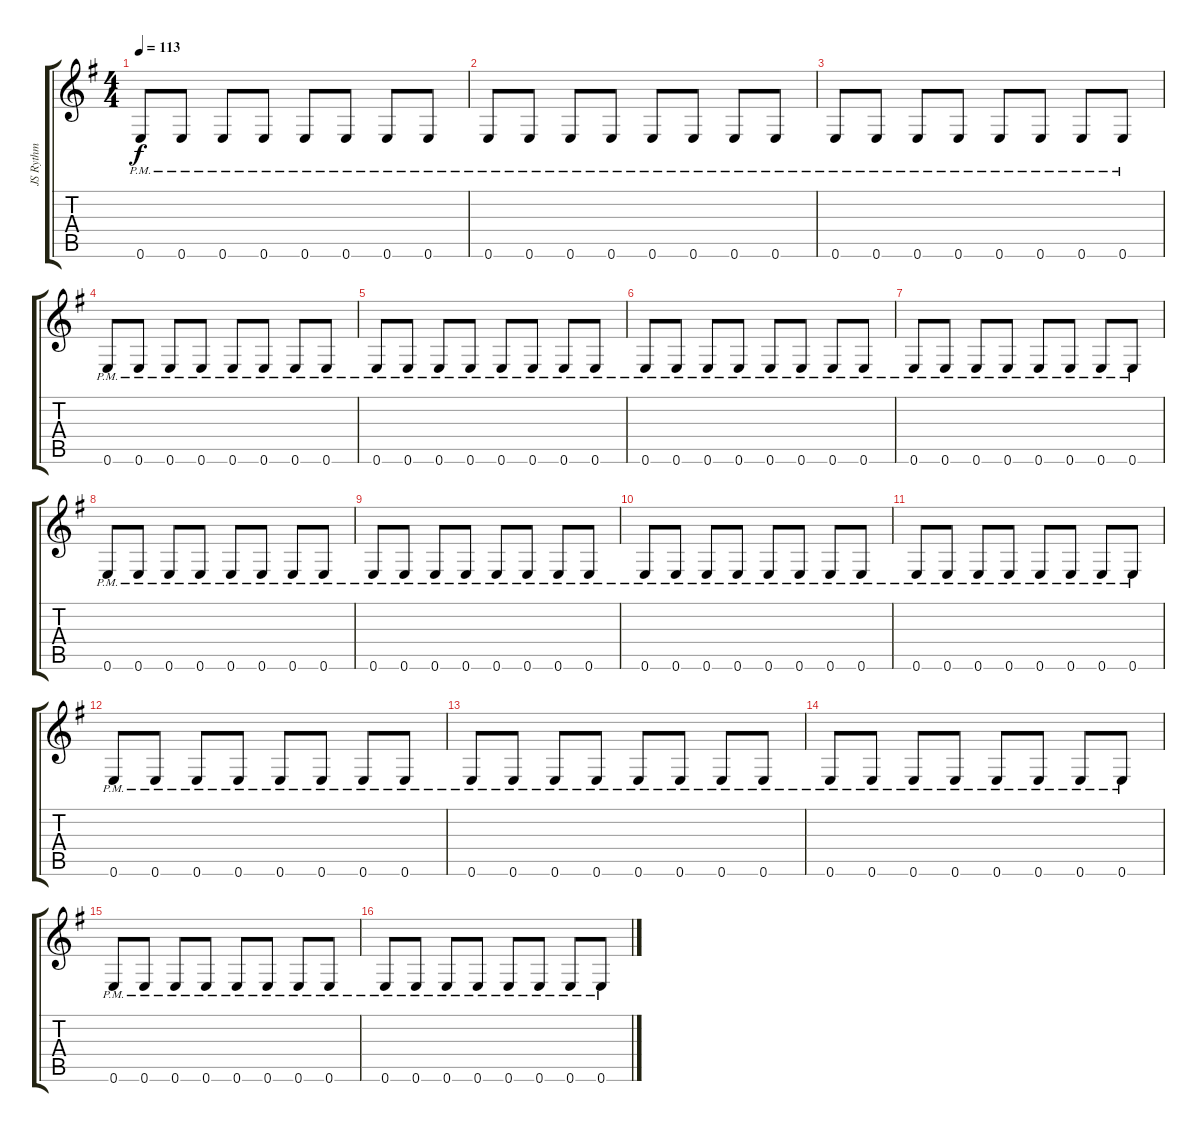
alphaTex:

\track ("JS Rythm" "JS Rythm") {instrument distortionguitar}
\staff {score tabs}
\tuning (E4 B3 G3 D3 A2 E2) {hide}
\ts (4 4)
\tempo 113
\clef g2
\ks g
0.6{pm}.8{dy f} 0.6{pm}.8 0.6{pm}.8 0.6{pm}.8 0.6{pm}.8 0.6{pm}.8 0.6{pm}.8 0.6{pm}.8 |
0.6{pm}.8 0.6{pm}.8 0.6{pm}.8 0.6{pm}.8 0.6{pm}.8 0.6{pm}.8 0.6{pm}.8 0.6{pm}.8 |
0.6{pm}.8 0.6{pm}.8 0.6{pm}.8 0.6{pm}.8 0.6{pm}.8 0.6{pm}.8 0.6{pm}.8 0.6{pm}.8 |
0.6{pm}.8 0.6{pm}.8 0.6{pm}.8 0.6{pm}.8 0.6{pm}.8 0.6{pm}.8 0.6{pm}.8 0.6{pm}.8 |
0.6{pm}.8 0.6{pm}.8 0.6{pm}.8 0.6{pm}.8 0.6{pm}.8 0.6{pm}.8 0.6{pm}.8 0.6{pm}.8 |
0.6{pm}.8 0.6{pm}.8 0.6{pm}.8 0.6{pm}.8 0.6{pm}.8 0.6{pm}.8 0.6{pm}.8 0.6{pm}.8 |
0.6{pm}.8 0.6{pm}.8 0.6{pm}.8 0.6{pm}.8 0.6{pm}.8 0.6{pm}.8 0.6{pm}.8 0.6{pm}.8 |
0.6{pm}.8 0.6{pm}.8 0.6{pm}.8 0.6{pm}.8 0.6{pm}.8 0.6{pm}.8 0.6{pm}.8 0.6{pm}.8 |
0.6{pm}.8 0.6{pm}.8 0.6{pm}.8 0.6{pm}.8 0.6{pm}.8 0.6{pm}.8 0.6{pm}.8 0.6{pm}.8 |
0.6{pm}.8 0.6{pm}.8 0.6{pm}.8 0.6{pm}.8 0.6{pm}.8 0.6{pm}.8 0.6{pm}.8 0.6{pm}.8 |
0.6{pm}.8 0.6{pm}.8 0.6{pm}.8 0.6{pm}.8 0.6{pm}.8 0.6{pm}.8 0.6{pm}.8 0.6{pm}.8 |
0.6{pm}.8 0.6{pm}.8 0.6{pm}.8 0.6{pm}.8 0.6{pm}.8 0.6{pm}.8 0.6{pm}.8 0.6{pm}.8 |
0.6{pm}.8 0.6{pm}.8 0.6{pm}.8 0.6{pm}.8 0.6{pm}.8 0.6{pm}.8 0.6{pm}.8 0.6{pm}.8 |
0.6{pm}.8 0.6{pm}.8 0.6{pm}.8 0.6{pm}.8 0.6{pm}.8 0.6{pm}.8 0.6{pm}.8 0.6{pm}.8 |
0.6{pm}.8 0.6{pm}.8 0.6{pm}.8 0.6{pm}.8 0.6{pm}.8 0.6{pm}.8 0.6{pm}.8 0.6{pm}.8 |
0.6{pm}.8 0.6{pm}.8 0.6{pm}.8 0.6{pm}.8 0.6{pm}.8 0.6{pm}.8 0.6{pm}.8 0.6{pm}.8
